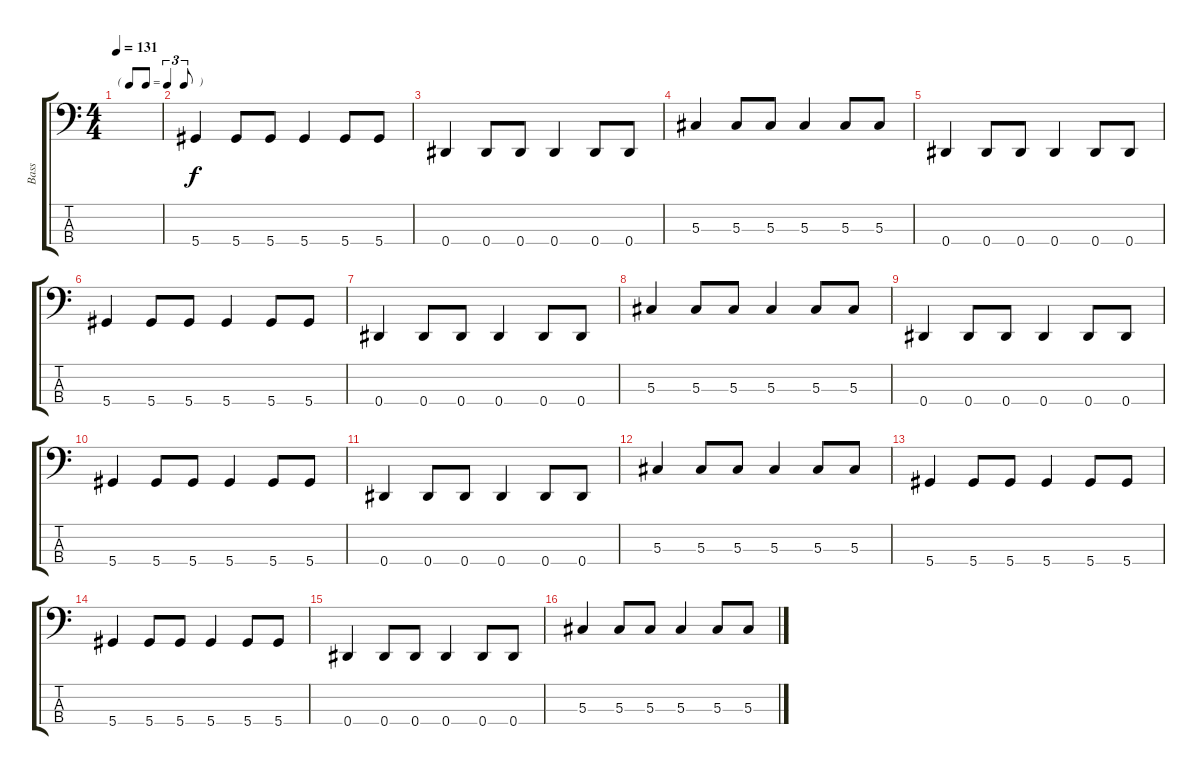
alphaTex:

\track ("Bass" "Bass") {instrument electricbasspick}
\staff {score tabs}
\tuning (Gb2 Db2 Ab1 Eb1) {hide}
\ts (4 4)
\tf triplet8th
\tempo 131
\clef f4
\ks c
|
5.4.4 5.4.8 5.4.8 5.4.4 5.4.8 5.4.8 |
0.4.4 0.4.8 0.4.8 0.4.4 0.4.8 0.4.8 |
5.3.4 5.3.8 5.3.8 5.3.4 5.3.8 5.3.8 |
0.4.4 0.4.8 0.4.8 0.4.4 0.4.8 0.4.8 |
5.4.4 5.4.8 5.4.8 5.4.4 5.4.8 5.4.8 |
0.4.4 0.4.8 0.4.8 0.4.4 0.4.8 0.4.8 |
5.3.4 5.3.8 5.3.8 5.3.4 5.3.8 5.3.8 |
0.4.4 0.4.8 0.4.8 0.4.4 0.4.8 0.4.8 |
5.4.4 5.4.8 5.4.8 5.4.4 5.4.8 5.4.8 |
0.4.4 0.4.8 0.4.8 0.4.4 0.4.8 0.4.8 |
5.3.4 5.3.8 5.3.8 5.3.4 5.3.8 5.3.8 |
5.4.4 5.4.8 5.4.8 5.4.4 5.4.8 5.4.8 |
5.4.4 5.4.8 5.4.8 5.4.4 5.4.8 5.4.8 |
0.4.4 0.4.8 0.4.8 0.4.4 0.4.8 0.4.8 |
5.3.4 5.3.8 5.3.8 5.3.4 5.3.8 5.3.8
